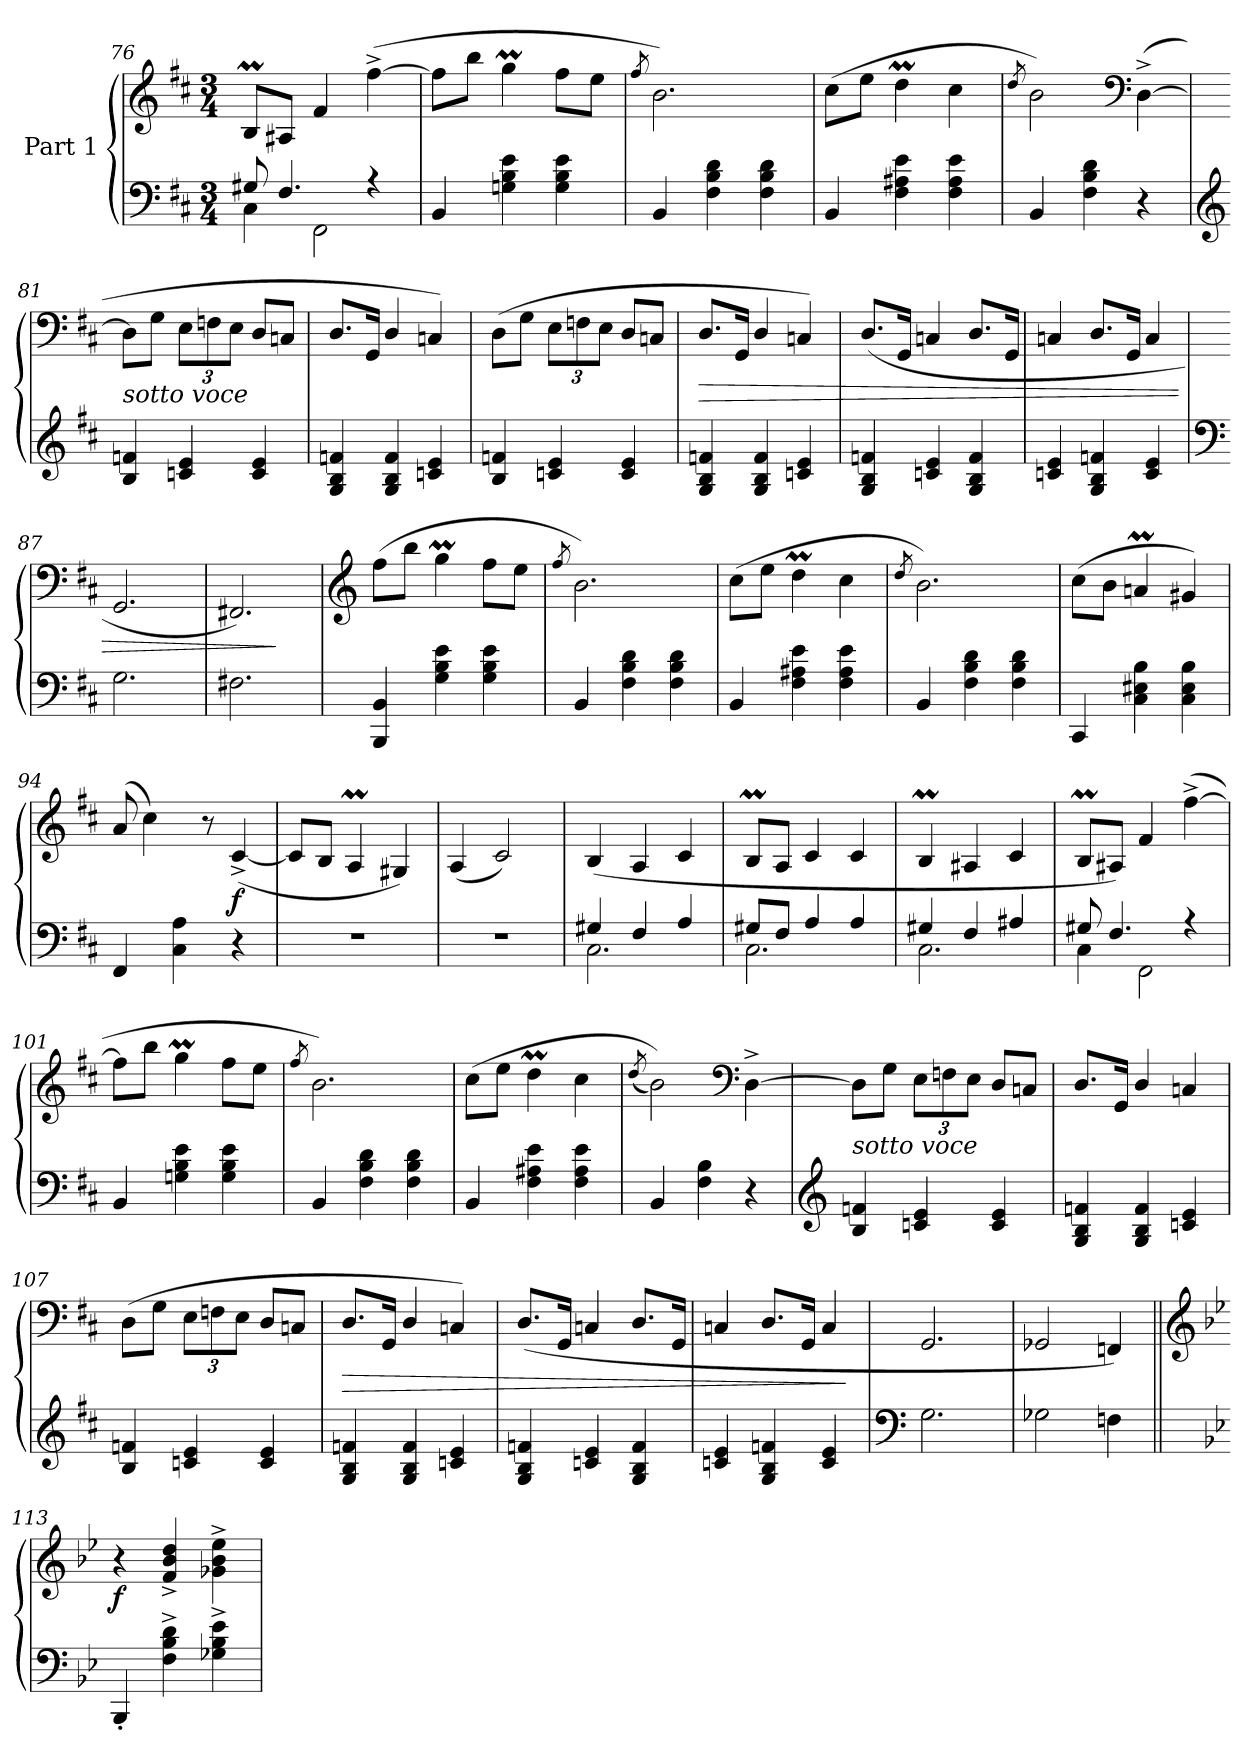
**kern	**kern	**dynam
*part1	*part1	*part1
*staff2	*staff1	*staff1/2
*I"Part 1	*	*
*clefF4	*clefG2	*
*k[f#c#]	*k[f#c#]	*
*M3/4	*M3/4	*
=76	=76	=76
*^	*	*
8G#X/	4C#\	8BM/L	.
4.F#/	.	8A#X/J	.
.	2FF#\	4f#/	.
4r	.	([4ff#^\	.
*v	*v	*	*
=77	=77	=77
4BB/	8ff#\L]	.
.	8bb\J	.
4Gn\ 4B\ 4e\	4ggM\	.
4G\ 4B\ 4e\	8ff#\L	.
.	8ee\J	.
=78	=78	=78
.	8qff#/	.
4BB/	2.b\)	.
4F#\ 4B\ 4d\	.	.
4F#\ 4B\ 4d\	.	.
!!LO:PB:g=z
=79	=79	=79
4BB/	(8cc#\L	.
.	8ee\J	.
4F#\ 4A#X\ 4e\	4ddM\	.
4F#\ 4A#\ 4e\	4cc#\	.
=80	=80	=80
.	8qdd/	.
4BB/	2b\)	.
4F#\ 4B\ 4d\	.	.
*	*clefF4	*
4r	([4D^\	.
=81	=81	=81
*clefG2	*	*
!	!LO:TX:b:i:t=sotto voce	!
4B/ 4fn/	8D\L]	.
.	8G\J	.
*	*Xbrackettup	*
4cn/ 4e/	12E\L	.
.	12Fn\	.
.	12E\J	.
4c/ 4e/	8D/L	.
.	8Cn/J	.
=82	=82	=82
4G/ 4B/ 4fn/	8.D/L	.
.	16GG/Jk	.
4G/ 4B/ 4f/	4D/	.
4cn/ 4e/	4Cn/)	.
=83	=83	=83
4B/ 4fn/	(8D\L	.
.	8G\J	.
4cn/ 4e/	12E\L	.
.	12Fn\	.
.	12E\J	.
4c/ 4e/	8D/L	.
.	8Cn/J	.
=84	=84	=84
!	!	!LO:HP:b
4G/ 4B/ 4fn/	8.D/L	>
.	16GG/Jk	.
4G/ 4B/ 4f/	4D/	.
4cn/ 4e/	4Cn/)	.
!!LO:LB:g=z
=85	=85	=85
4G/ 4B/ 4fn/	(8.D/L	.
.	16GG/Jk	.
4cn/ 4e/	4Cn/	.
4G/ 4B/ 4f/	8.D/L	.
.	16GG/Jk	.
=86	=86	=86
4cn/ 4e/	4Cn/	.
4G/ 4B/ 4fn/	8.D/L	.
.	16GG/Jk	.
4c/ 4e/	4C/	.
=87	=87	=87
*clefF4	*	*
2.G\	2.GG/	.
=88	=88	=88
2.F#X\	2.FF#X/)	.
.	.	]
=89	=89	=89
*	*clefG2	*
4BBB/ 4BB/	(8ff#\L	.
.	8bb\J	.
4G\ 4B\ 4e\	4ggM\	.
4G\ 4B\ 4e\	8ff#\L	.
.	8ee\J	.
=90	=90	=90
.	8qff#/	.
4BB/	2.b\)	.
4F#\ 4B\ 4d\	.	.
4F#\ 4B\ 4d\	.	.
=91	=91	=91
4BB/	(8cc#\L	.
.	8ee\J	.
4F#\ 4A#X\ 4e\	4ddM\	.
4F#\ 4A#\ 4e\	4cc#\	.
=92	=92	=92
.	8qdd/	.
4BB/	2.b\)	.
4F#\ 4B\ 4d\	.	.
4F#\ 4B\ 4d\	.	.
!!LO:LB:g=z
=93	=93	=93
4CC#/	(8cc#\L	.
.	8b\J	.
4C#\ 4E#X\ 4B\	4anM/	.
4C#\ 4E#\ 4B\	4g#X/)	.
=94	=94	=94
4FF#/	(8a/	.
.	4cc#\)	.
4C#\ 4A\	.	.
.	8r	.
!	!	!LO:DY:b
4r	(>[4c#^/	f
=95	=95	=95
2.r	8c#/L]	.
.	8B/J	.
.	4AM/	.
.	4G#X/)	.
=96	=96	=96
2.r	(4A/	.
.	2c#/)	.
=97	=97	=97
*^	*	*
4G#X/	2.C#\	(4B/	.
4F#/	.	4A/	.
4A/	.	4c#/	.
=98	=98	=98	=98
8G#X/L	2.C#\	8BM/L	.
8F#/J	.	8A/J	.
4A/	.	4c#/	.
4A/	.	4c#/	.
=99	=99	=99	=99
4G#X/	2.C#\	4BM/	.
4F#/	.	4A#X/	.
4A#X/	.	4c#/	.
!!LO:LB:g=z
=100	=100	=100	=100
8G#X/	4C#\	8BM/L	.
4.F#/	.	8A#X/J)	.
.	2FF#\	4f#/	.
4r	.	([4ff#^\	.
*v	*v	*	*
=101	=101	=101
4BB/	8ff#\L]	.
.	8bb\J	.
4Gn\ 4B\ 4e\	4ggM\	.
4G\ 4B\ 4e\	8ff#\L	.
.	8ee\J	.
=102	=102	=102
.	8qff#/	.
4BB/	2.b\)	.
4F#\ 4B\ 4d\	.	.
4F#\ 4B\ 4d\	.	.
=103	=103	=103
4BB/	(8cc#\L	.
.	8ee\J	.
4F#\ 4A#X\ 4e\	4ddM\	.
4F#\ 4A#\ 4e\	4cc#\	.
=104	=104	=104
.	(8qdd/	.
4BB/	2b\))	.
4F#\ 4B\	.	.
*	*clefF4	*
4r	[4D^\	.
=105	=105	=105
*clefG2	*	*
!	!LO:TX:b:i:t=sotto voce	!
4B/ 4fn/	8D\L]	.
.	8G\J	.
4cn/ 4e/	12E\L	.
.	12Fn\	.
.	12E\J	.
4c/ 4e/	8D/L	.
.	8Cn/J	.
!!LO:LB:g=z
=106	=106	=106
4G/ 4B/ 4fn/	8.D/L	.
.	16GG/Jk	.
4G/ 4B/ 4f/	4D/	.
4cn/ 4e/	4Cn/	.
=107	=107	=107
4B/ 4fn/	(8D\L	.
.	8G\J	.
4cn/ 4e/	12E\L	.
.	12Fn\	.
.	12E\J	.
4c/ 4e/	8D/L	.
.	8Cn/J	.
=108	=108	=108
!	!	!LO:HP:b
4G/ 4B/ 4fn/	8.D/L	>
.	16GG/Jk	.
4G/ 4B/ 4f/	4D/	.
4cn/ 4e/	4Cn/)	.
=109	=109	=109
4G/ 4B/ 4fn/	(8.D/L	.
.	16GG/Jk	.
4cn/ 4e/	4Cn/	.
4G/ 4B/ 4f/	8.D/L	.
.	16GG/Jk	.
=110	=110	=110
4cn/ 4e/	4Cn/	.
4G/ 4B/ 4fn/	8.D/L	.
.	16GG/Jk	.
4c/ 4e/	4C/	.
.	.	]
=111	=111	=111
*clefF4	*	*
2.G\	2.GG/	.
=112	=112	=112
2G-X\	2GG-X/	.
4Fn\	4FFn/)	.
!!LO:LB:g=z
=113||	=113||	=113||
*	*clefG2	*
*k[b-e-]	*k[b-e-]	*
!	!	!LO:DY:b
4BBB-'/	4r	f
4F\^ 4B-\^ 4d\^	4f/^ 4b-/^ 4dd/^	.
4G-X\^ 4B-\^ 4e-\^	4g-X\^ 4b-\^ 4ee-\^	.
=	=	=
*-	*-	*-
